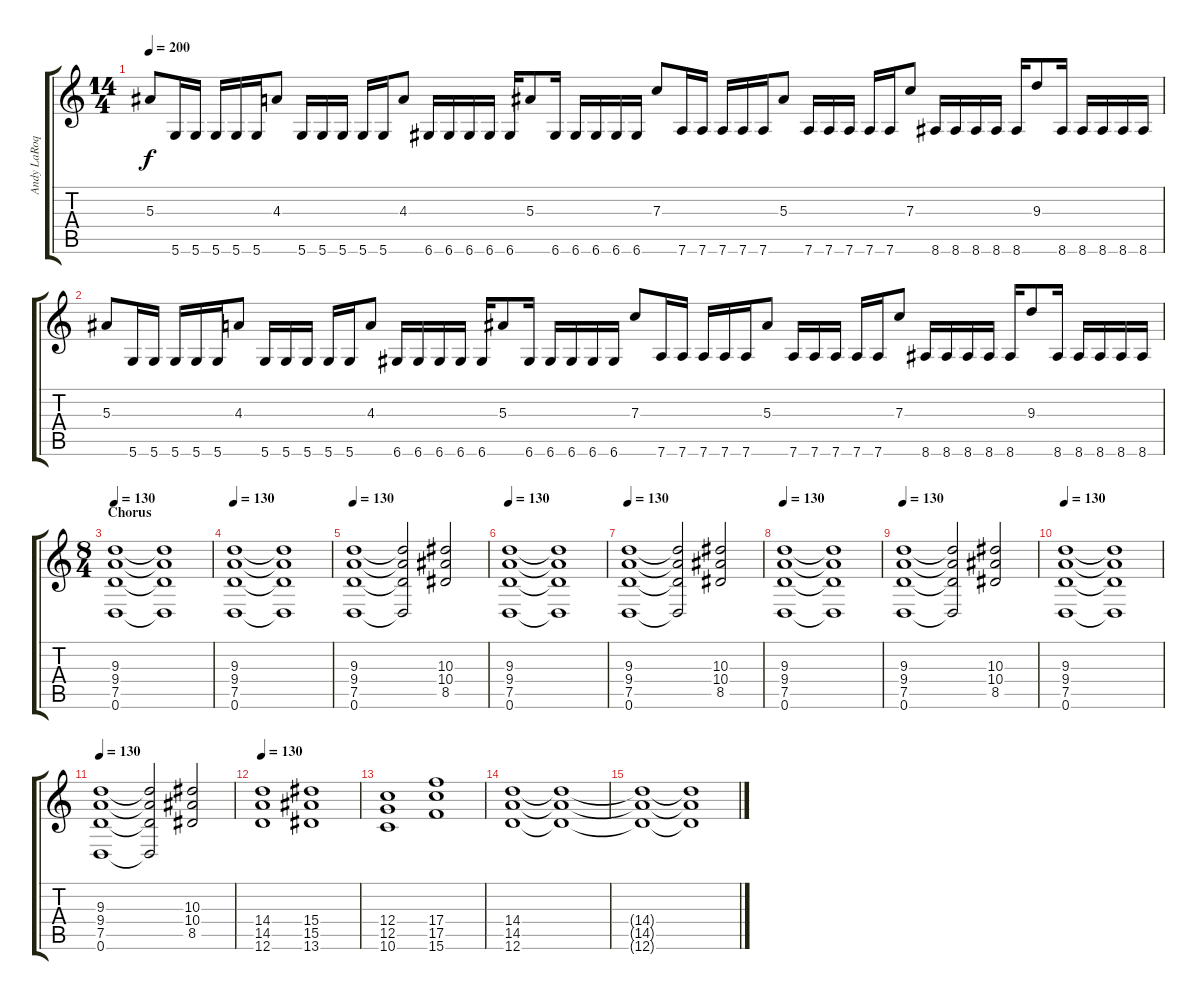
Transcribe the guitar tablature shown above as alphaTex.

\track ("Andy LaRoque" "Andy LaRoq") {instrument overdrivenguitar}
\staff {score tabs}
\tuning (D4 A3 F3 C3 G2 D2) {hide}
\ts (14 4)
\tempo 200
\clef g2
\ks c
5.3.8{dy f} 5.6.16 5.6.16 5.6.16 5.6.16 5.6.16 4.3.8 5.6.16 5.6.16 5.6.16 5.6.16 5.6.16 4.3.8 6.6.16 6.6.16 6.6.16 6.6.16 6.6.16 5.3.8 6.6.16 6.6.16 6.6.16 6.6.16 6.6.16 7.3.8 7.6.16 7.6.16 7.6.16 7.6.16 7.6.16 5.3.8 7.6.16 7.6.16 7.6.16 7.6.16 7.6.16 7.3.8 8.6.16 8.6.16 8.6.16 8.6.16 8.6.16 9.3.8 8.6.16 8.6.16 8.6.16 8.6.16 8.6.16 |
5.3.8 5.6.16 5.6.16 5.6.16 5.6.16 5.6.16 4.3.8 5.6.16 5.6.16 5.6.16 5.6.16 5.6.16 4.3.8 6.6.16 6.6.16 6.6.16 6.6.16 6.6.16 5.3.8 6.6.16 6.6.16 6.6.16 6.6.16 6.6.16 7.3.8 7.6.16 7.6.16 7.6.16 7.6.16 7.6.16 5.3.8 7.6.16 7.6.16 7.6.16 7.6.16 7.6.16 7.3.8 8.6.16 8.6.16 8.6.16 8.6.16 8.6.16 9.3.8 8.6.16 8.6.16 8.6.16 8.6.16 8.6.16 |
\ts (8 4)
\section ("" "Chorus")
\tempo 130
(9.3 9.4 7.5 0.6).1 (9.3{t} 9.4{t} 7.5{t} 0.6{t}).1 |
\tempo 130
(9.3 9.4 7.5 0.6).1 (9.3{t} 9.4{t} 7.5{t} 0.6{t}).1 |
\tempo 130
(9.3 9.4 7.5 0.6).1 (9.3{t} 9.4{t} 7.5{t} 0.6{t}).2 (10.3 10.4 8.5).2 |
\tempo 130
(9.3 9.4 7.5 0.6).1 (9.3{t} 9.4{t} 7.5{t} 0.6{t}).1 |
\tempo 130
(9.3 9.4 7.5 0.6).1 (9.3{t} 9.4{t} 7.5{t} 0.6{t}).2 (10.3 10.4 8.5).2 |
\tempo 130
(9.3 9.4 7.5 0.6).1 (9.3{t} 9.4{t} 7.5{t} 0.6{t}).1 |
\tempo 130
(9.3 9.4 7.5 0.6).1 (9.3{t} 9.4{t} 7.5{t} 0.6{t}).2 (10.3 10.4 8.5).2 |
\tempo 130
(9.3 9.4 7.5 0.6).1 (9.3{t} 9.4{t} 7.5{t} 0.6{t}).1 |
\tempo 130
(9.3 9.4 7.5 0.6).1 (9.3{t} 9.4{t} 7.5{t} 0.6{t}).2 (10.3 10.4 8.5).2 |
\tempo 130
(14.4 14.5 12.6).1{instrument synthstrings1} (15.4 15.5 13.6).1 |
(12.4 12.5 10.6).1 (17.4 17.5 15.6).1 |
(14.4 14.5 12.6).1 (14.4{t} 14.5{t} 12.6{t}).1 |
(14.4{t} 14.5{t} 12.6{t}).1 (14.4{t} 14.5{t} 12.6{t}).1
